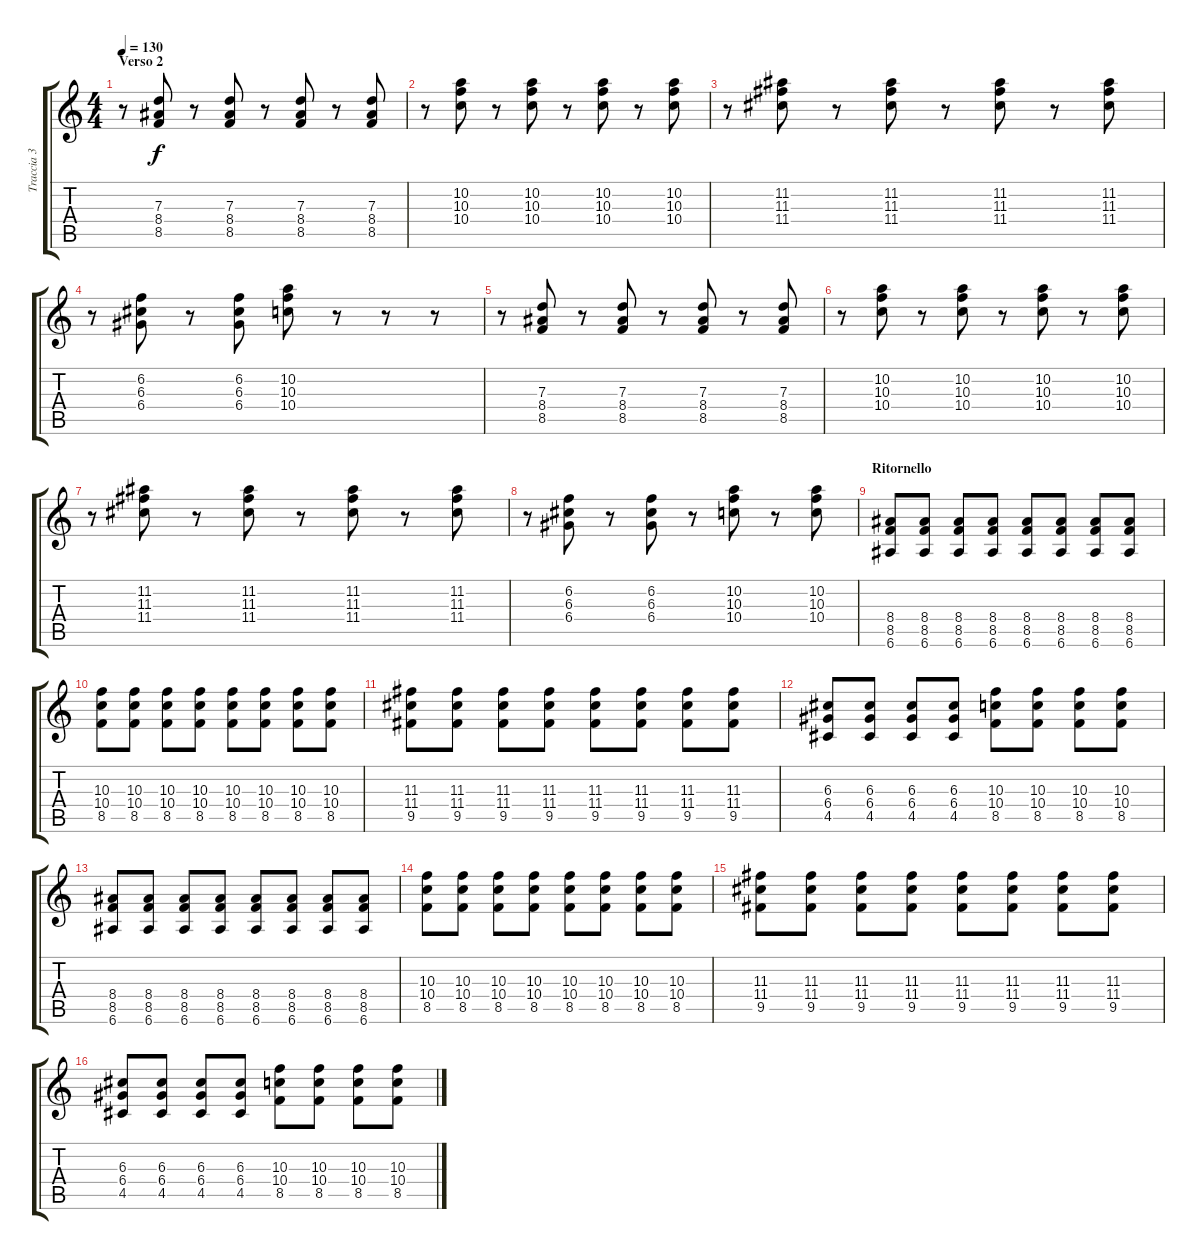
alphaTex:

\track ("Traccia 3" "Traccia 3") {instrument electricguitarclean}
\staff {score tabs}
\tuning (E4 B3 G3 D3 A2 E2) {hide}
\ts (4 4)
\section ("" "Verso 2")
\tempo 130
\clef g2
\ks c
r.8{dy f volume 9} (7.3 8.4 8.5).8 r.8 (7.3 8.4 8.5).8 r.8 (7.3 8.4 8.5).8 r.8 (7.3 8.4 8.5).8 |
r.8 (10.2 10.3 10.4).8 r.8 (10.2 10.3 10.4).8 r.8 (10.2 10.3 10.4).8 r.8 (10.2 10.3 10.4).8 |
r.8 (11.2 11.3 11.4).8 r.8 (11.2 11.3 11.4).8 r.8 (11.2 11.3 11.4).8 r.8 (11.2 11.3 11.4).8 |
r.8 (6.2 6.3 6.4).8 r.8 (6.2 6.3 6.4).8 (10.2 10.3 10.4).8 r.8 r.8 r.8 |
r.8 (7.3 8.4 8.5).8 r.8 (7.3 8.4 8.5).8 r.8 (7.3 8.4 8.5).8 r.8 (7.3 8.4 8.5).8 |
r.8 (10.2 10.3 10.4).8 r.8 (10.2 10.3 10.4).8 r.8 (10.2 10.3 10.4).8 r.8 (10.2 10.3 10.4).8 |
r.8 (11.2 11.3 11.4).8 r.8 (11.2 11.3 11.4).8 r.8 (11.2 11.3 11.4).8 r.8 (11.2 11.3 11.4).8 |
r.8 (6.2 6.3 6.4).8 r.8 (6.2 6.3 6.4).8 r.8 (10.2 10.3 10.4).8 r.8 (10.2 10.3 10.4).8 |
\section ("" "Ritornello")
(8.4 8.5 6.6).8{volume 11 instrument overdrivenguitar} (8.4 8.5 6.6).8 (8.4 8.5 6.6).8 (8.4 8.5 6.6).8 (8.4 8.5 6.6).8 (8.4 8.5 6.6).8 (8.4 8.5 6.6).8 (8.4 8.5 6.6).8 |
(10.3 10.4 8.5).8 (10.3 10.4 8.5).8 (10.3 10.4 8.5).8 (10.3 10.4 8.5).8 (10.3 10.4 8.5).8 (10.3 10.4 8.5).8 (10.3 10.4 8.5).8 (10.3 10.4 8.5).8 |
(11.3 11.4 9.5).8 (11.3 11.4 9.5).8 (11.3 11.4 9.5).8 (11.3 11.4 9.5).8 (11.3 11.4 9.5).8 (11.3 11.4 9.5).8 (11.3 11.4 9.5).8 (11.3 11.4 9.5).8 |
(6.3 6.4 4.5).8 (6.3 6.4 4.5).8 (6.3 6.4 4.5).8 (6.3 6.4 4.5).8 (10.3 10.4 8.5).8 (10.3 10.4 8.5).8 (10.3 10.4 8.5).8 (10.3 10.4 8.5).8 |
(8.4 8.5 6.6).8 (8.4 8.5 6.6).8 (8.4 8.5 6.6).8 (8.4 8.5 6.6).8 (8.4 8.5 6.6).8 (8.4 8.5 6.6).8 (8.4 8.5 6.6).8 (8.4 8.5 6.6).8 |
(10.3 10.4 8.5).8 (10.3 10.4 8.5).8 (10.3 10.4 8.5).8 (10.3 10.4 8.5).8 (10.3 10.4 8.5).8 (10.3 10.4 8.5).8 (10.3 10.4 8.5).8 (10.3 10.4 8.5).8 |
(11.3 11.4 9.5).8 (11.3 11.4 9.5).8 (11.3 11.4 9.5).8 (11.3 11.4 9.5).8 (11.3 11.4 9.5).8 (11.3 11.4 9.5).8 (11.3 11.4 9.5).8 (11.3 11.4 9.5).8 |
(6.3 6.4 4.5).8 (6.3 6.4 4.5).8 (6.3 6.4 4.5).8 (6.3 6.4 4.5).8 (10.3 10.4 8.5).8 (10.3 10.4 8.5).8 (10.3 10.4 8.5).8 (10.3 10.4 8.5).8
